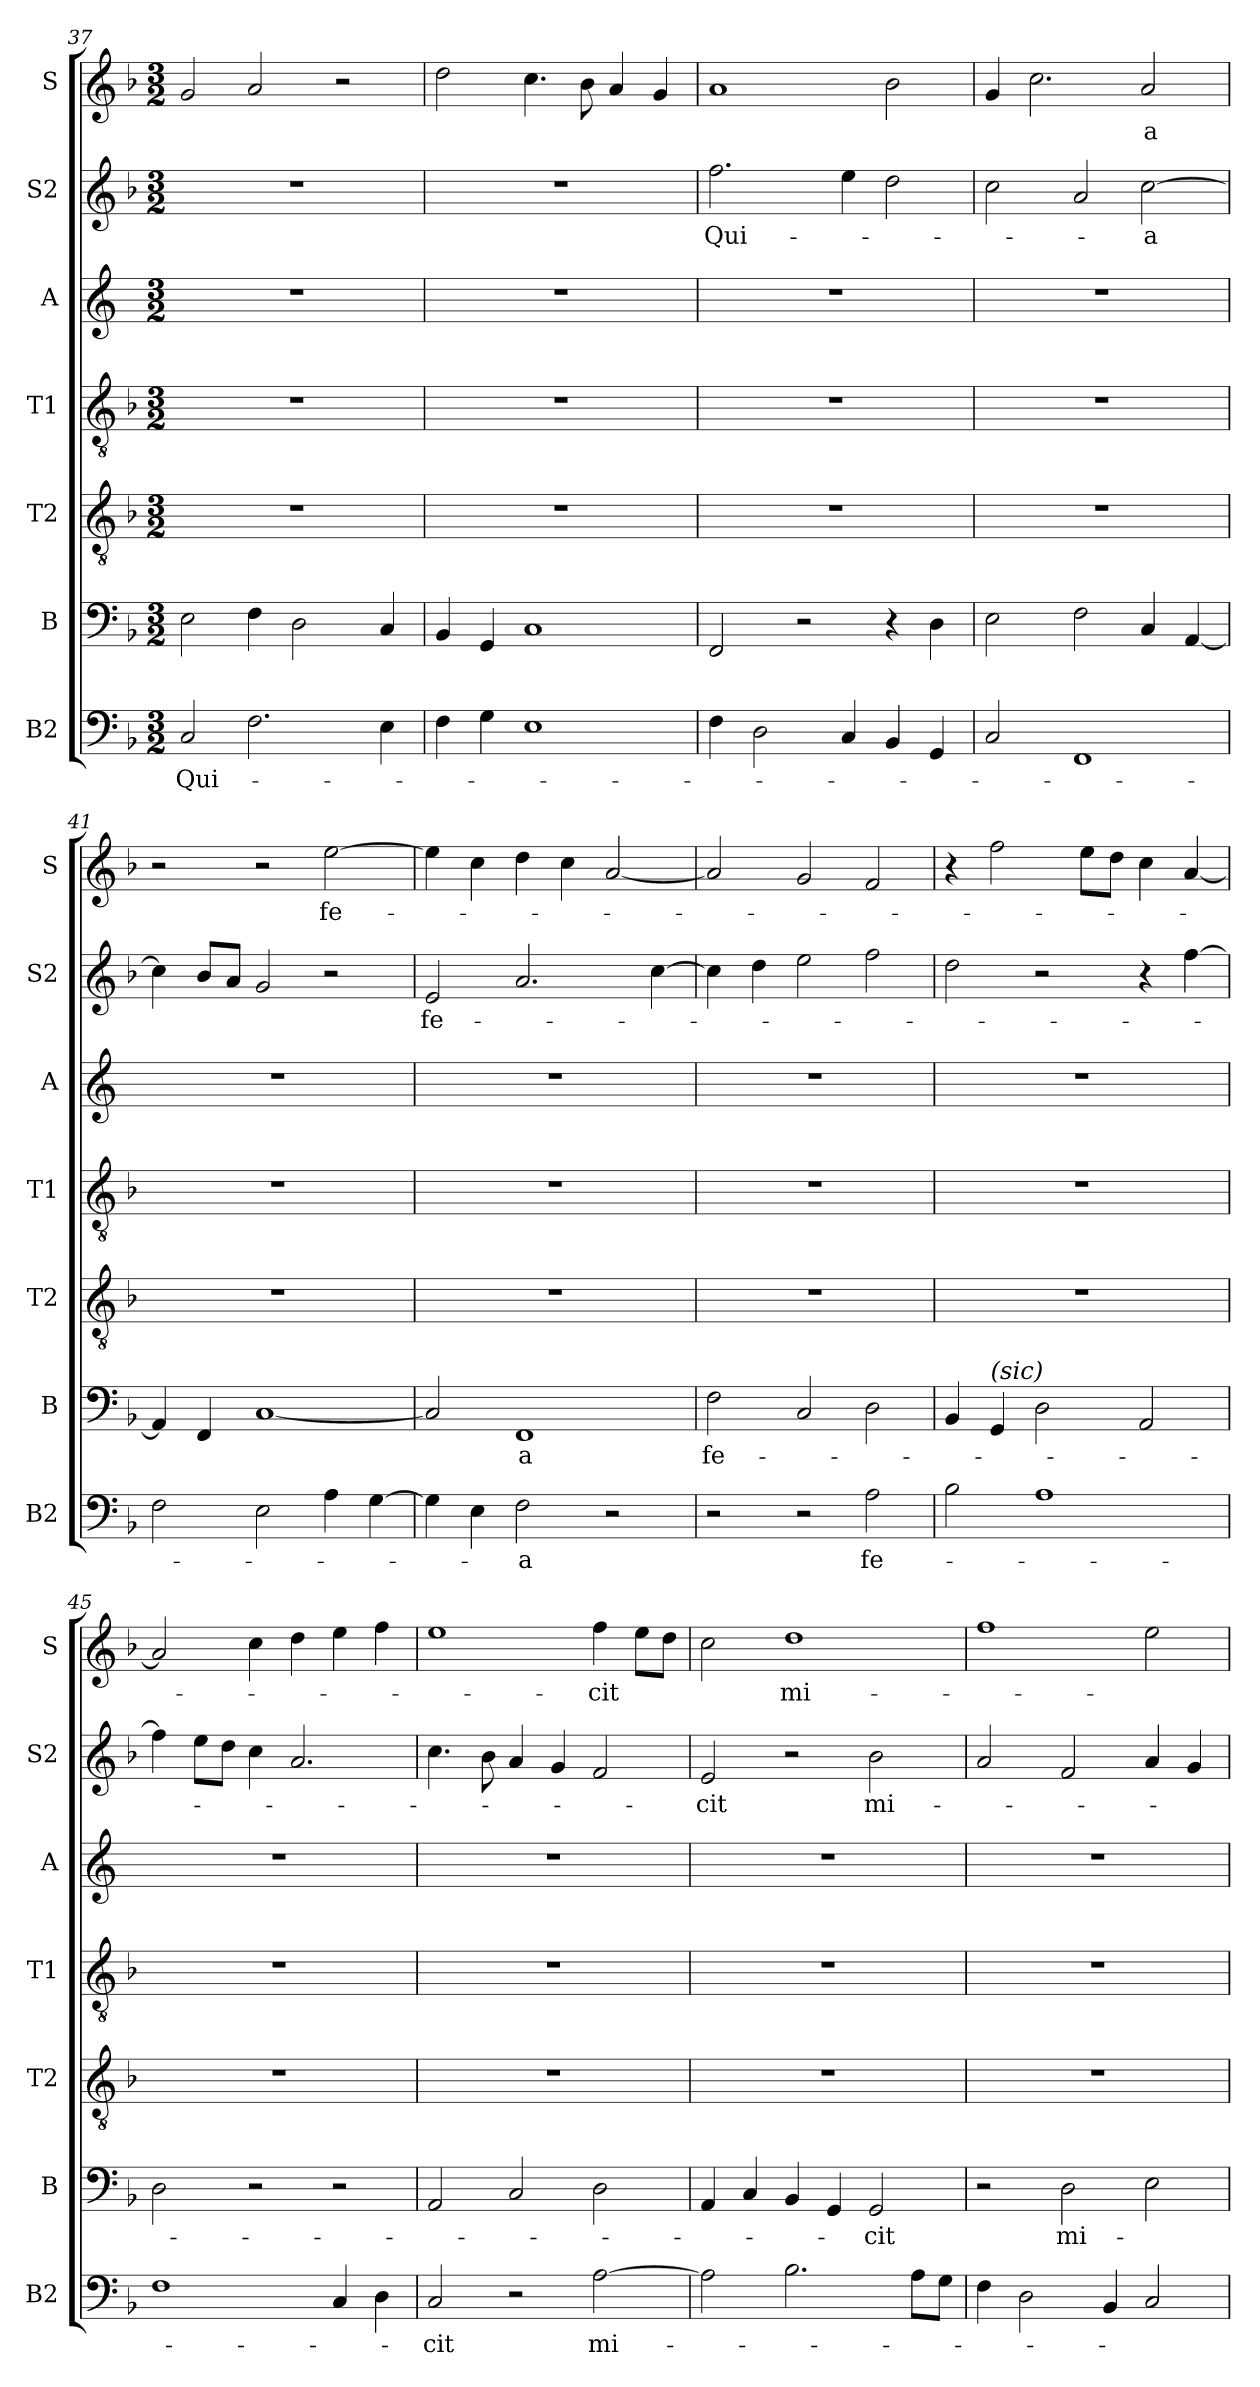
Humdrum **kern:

**kern	**text	**kern	**text	**kern	**kern	**kern	**kern	**text	**kern	**text
*part7	*part7	*part6	*part6	*part5	*part4	*part3	*part2	*part2	*part1	*part1
*staff7	*staff7	*staff6	*staff6	*staff5	*staff4	*staff3	*staff2	*staff2	*staff1	*staff1
*I"B2	*	*I"B	*	*I"T2	*I"T1	*I"A	*I"S2	*	*I"S	*
*I'B2	*	*I'B	*	*I'T2	*I'T1	*I'A	*I'S2	*	*I'S	*
*clefF4	*	*clefF4	*	*clefGv2	*clefGv2	*clefG2	*clefG2	*	*clefG2	*
*	*	*	*	*	*	*ITrd4c7	*	*	*	*
*k[b-]	*	*k[b-]	*	*k[b-]	*k[b-]	*k[b-]	*k[b-]	*	*k[b-]	*
*M3/2	*	*M3/2	*	*M3/2	*M3/2	*M3/2	*M3/2	*	*M3/2	*
=37	=37	=37	=37	=37	=37	=37	=37	=37	=37	=37
2C/	Qui-	2E\	.	1.r	1.r	1.r	1.r	.	2g/	.
2.F\	.	4F\	.	.	.	.	.	.	2a/	.
.	.	2D\	.	.	.	.	.	.	.	.
.	.	.	.	.	.	.	.	.	2r	.
4E\	.	4C/	.	.	.	.	.	.	.	.
=38	=38	=38	=38	=38	=38	=38	=38	=38	=38	=38
4F\	.	4BB-/	.	1.r	1.r	1.r	1.r	.	2dd\	.
4G\	.	4GG/	.	.	.	.	.	.	.	.
1E	.	1C	.	.	.	.	.	.	4.cc\	.
.	.	.	.	.	.	.	.	.	8b-\	.
.	.	.	.	.	.	.	.	.	4a/	.
.	.	.	.	.	.	.	.	.	4g/	.
=39	=39	=39	=39	=39	=39	=39	=39	=39	=39	=39
4F\	.	2FF/	.	1.r	1.r	1.r	2.ff\	Qui-	1a	.
2D\	.	.	.	.	.	.	.	.	.	.
.	.	2r	.	.	.	.	.	.	.	.
4C/	.	.	.	.	.	.	4ee\	.	.	.
4BB-/	.	4r	.	.	.	.	2dd\	.	2b-\	.
4GG/	.	4D\	.	.	.	.	.	.	.	.
=40	=40	=40	=40	=40	=40	=40	=40	=40	=40	=40
2C/	.	2E\	.	1.r	1.r	1.r	2cc\	.	4g/	.
.	.	.	.	.	.	.	.	.	2.cc\	.
1FF	.	2F\	.	.	.	.	2a/	.	.	.
.	.	4C/	.	.	.	.	[2cc\	-a	2a/	a
.	.	[4AA/	.	.	.	.	.	.	.	.
=41	=41	=41	=41	=41	=41	=41	=41	=41	=41	=41
2F\	.	4AA/]	.	1.r	1.r	1.r	4cc\]	.	2r	.
.	.	4FF/	.	.	.	.	8b-/L	.	.	.
.	.	.	.	.	.	.	8a/J	.	.	.
2E\	.	[1C	.	.	.	.	2g/	.	2r	.
4A\	.	.	.	.	.	.	2r	.	[2ee\	fe-
[4G\	.	.	.	.	.	.	.	.	.	.
=42	=42	=42	=42	=42	=42	=42	=42	=42	=42	=42
4G\]	.	2C/]	.	1.r	1.r	1.r	2e/	fe-	4ee\]	.
4E\	.	.	.	.	.	.	.	.	4cc\	.
2F\	a	1FF	a	.	.	.	2.a/	.	4dd\	.
.	.	.	.	.	.	.	.	.	4cc\	.
2r	.	.	.	.	.	.	.	.	[2a/	.
.	.	.	.	.	.	.	[4cc\	.	.	.
=43	=43	=43	=43	=43	=43	=43	=43	=43	=43	=43
2r	.	2F\	fe-	1.r	1.r	1.r	4cc\]	.	2a/]	.
.	.	.	.	.	.	.	4dd\	.	.	.
2r	.	2C/	.	.	.	.	2ee\	.	2g/	.
2A\	fe-	2D\	.	.	.	.	2ff\	.	2f/	.
=44	=44	=44	=44	=44	=44	=44	=44	=44	=44	=44
2B-\	.	4BB-/	.	1.r	1.r	1.r	2dd\	.	4r	.
!	!	!LO:TX:a:i:t=(sic)	!	!	!	!	!	!	!	!
.	.	4GG/	.	.	.	.	.	.	2ff\	.
1A	.	2D\	.	.	.	.	2r	.	.	.
.	.	.	.	.	.	.	.	.	8ee\L	.
.	.	.	.	.	.	.	.	.	8dd\J	.
.	.	2AA/	.	.	.	.	4r	.	4cc\	.
.	.	.	.	.	.	.	[4ff\	.	[4a/	.
=45	=45	=45	=45	=45	=45	=45	=45	=45	=45	=45
1F	.	2D\	.	1.r	1.r	1.r	4ff\]	.	2a/]	.
.	.	.	.	.	.	.	8ee\L	.	.	.
.	.	.	.	.	.	.	8dd\J	.	.	.
.	.	2r	.	.	.	.	4cc\	.	4cc\	.
.	.	.	.	.	.	.	2.a/	.	4dd\	.
4C/	.	2r	.	.	.	.	.	.	4ee\	.
4D\	.	.	.	.	.	.	.	.	4ff\	.
=46	=46	=46	=46	=46	=46	=46	=46	=46	=46	=46
2C/	-cit	2AA/	.	1.r	1.r	1.r	4.cc\	.	1ee	.
.	.	.	.	.	.	.	8b-\	.	.	.
2r	.	2C/	.	.	.	.	4a/	.	.	.
.	.	.	.	.	.	.	4g/	.	.	.
[2A\	mi-	2D\	.	.	.	.	2f/	.	4ff\	cit
.	.	.	.	.	.	.	.	.	8ee\L	.
.	.	.	.	.	.	.	.	.	8dd\J	.
=47	=47	=47	=47	=47	=47	=47	=47	=47	=47	=47
2A\]	.	4AA/	.	1.r	1.r	1.r	2e/	cit	2cc\	.
.	.	4C/	.	.	.	.	.	.	.	.
2.B-\	.	4BB-/	.	.	.	.	2r	.	1dd	mi-
.	.	4GG/	.	.	.	.	.	.	.	.
.	.	2GG/	cit	.	.	.	2b-\	mi-	.	.
8A\L	.	.	.	.	.	.	.	.	.	.
8G\J	.	.	.	.	.	.	.	.	.	.
=48	=48	=48	=48	=48	=48	=48	=48	=48	=48	=48
4F\	.	2r	.	1.r	1.r	1.r	2a/	.	1ff	.
2D\	.	.	.	.	.	.	.	.	.	.
.	.	2D\	mi-	.	.	.	2f/	.	.	.
4BB-/	.	.	.	.	.	.	.	.	.	.
2C/	.	2E\	.	.	.	.	4a/	.	2ee\	.
.	.	.	.	.	.	.	4g/	.	.	.
=	=	=	=	=	=	=	=	=	=	=
*-	*-	*-	*-	*-	*-	*-	*-	*-	*-	*-
